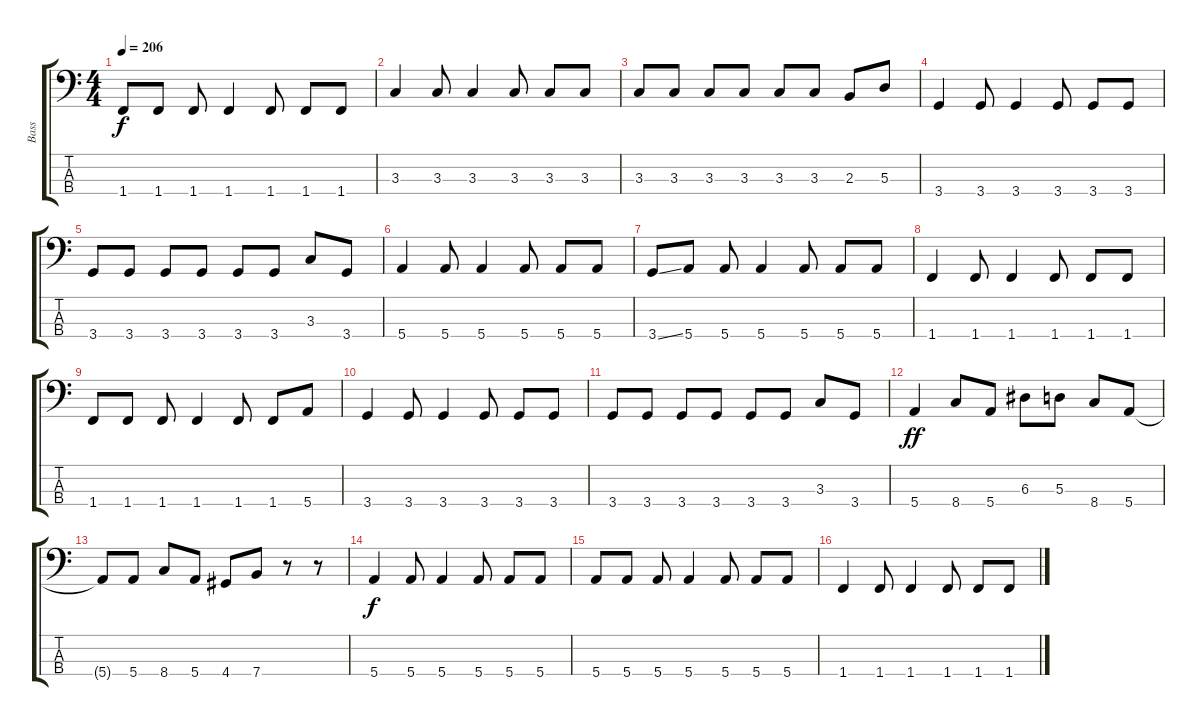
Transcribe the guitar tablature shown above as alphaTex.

\track ("Bass" "Bass") {instrument electricbassfinger}
\staff {score tabs}
\tuning (G2 D2 A1 E1) {hide}
\ts (4 4)
\tempo 206
\clef f4
\ks c
1.4.8{dy f} 1.4.8 1.4.8 1.4.4 1.4.8 1.4.8 1.4.8 |
3.3.4 3.3.8 3.3.4 3.3.8 3.3.8 3.3.8 |
3.3.8 3.3.8 3.3.8 3.3.8 3.3.8 3.3.8 2.3.8 5.3.8 |
3.4.4 3.4.8 3.4.4 3.4.8 3.4.8 3.4.8 |
3.4.8 3.4.8 3.4.8 3.4.8 3.4.8 3.4.8 3.3.8 3.4.8 |
5.4.4 5.4.8 5.4.4 5.4.8 5.4.8 5.4.8 |
3.4{ss}.8 5.4.8 5.4.8 5.4.4 5.4.8 5.4.8 5.4.8 |
1.4.4 1.4.8 1.4.4 1.4.8 1.4.8 1.4.8 |
1.4.8 1.4.8 1.4.8 1.4.4 1.4.8 1.4.8 5.4.8 |
3.4.4 3.4.8 3.4.4 3.4.8 3.4.8 3.4.8 |
3.4.8 3.4.8 3.4.8 3.4.8 3.4.8 3.4.8 3.3.8 3.4.8 |
5.4.4{dy ff} 8.4.8 5.4.8 6.3.8 5.3.8 8.4.8 5.4.8 |
5.4{t}.8 5.4.8 8.4.8 5.4.8 4.4.8 7.4.8 r.8 r.8 |
5.4.4{dy f} 5.4.8 5.4.4 5.4.8 5.4.8 5.4.8 |
5.4.8 5.4.8 5.4.8 5.4.4 5.4.8 5.4.8 5.4.8 |
1.4.4 1.4.8 1.4.4 1.4.8 1.4.8 1.4.8
